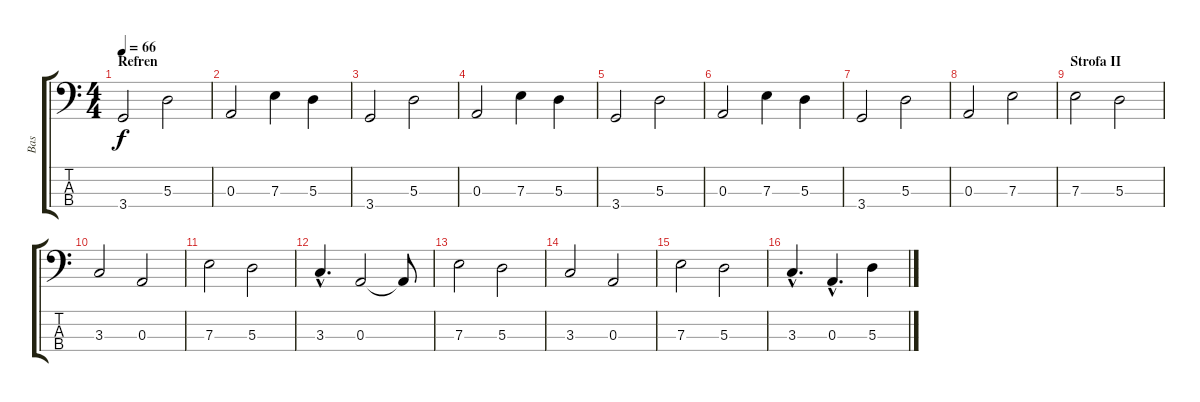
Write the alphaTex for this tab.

\track ("Bas" "Bas") {instrument electricbassfinger}
\staff {score tabs}
\tuning (G2 D2 A1 E1) {hide}
\ts (4 4)
\section ("" "Refren")
\tempo 66
\clef f4
\ks c
3.4.2{dy f} 5.3.2 |
0.3.2 7.3.4 5.3.4 |
3.4.2 5.3.2 |
0.3.2 7.3.4 5.3.4 |
3.4.2 5.3.2 |
0.3.2 7.3.4 5.3.4 |
3.4.2 5.3.2 |
0.3.2 7.3.2 |
\section ("" "Strofa II")
7.3.2 5.3.2 |
3.3.2 0.3.2 |
7.3.2 5.3.2 |
3.3{hac}.4{d} 0.3.2 0.3{t}.8 |
7.3.2 5.3.2 |
3.3.2 0.3.2 |
7.3.2 5.3.2 |
3.3{hac}.4{d} 0.3{hac}.4{d} 5.3.4
